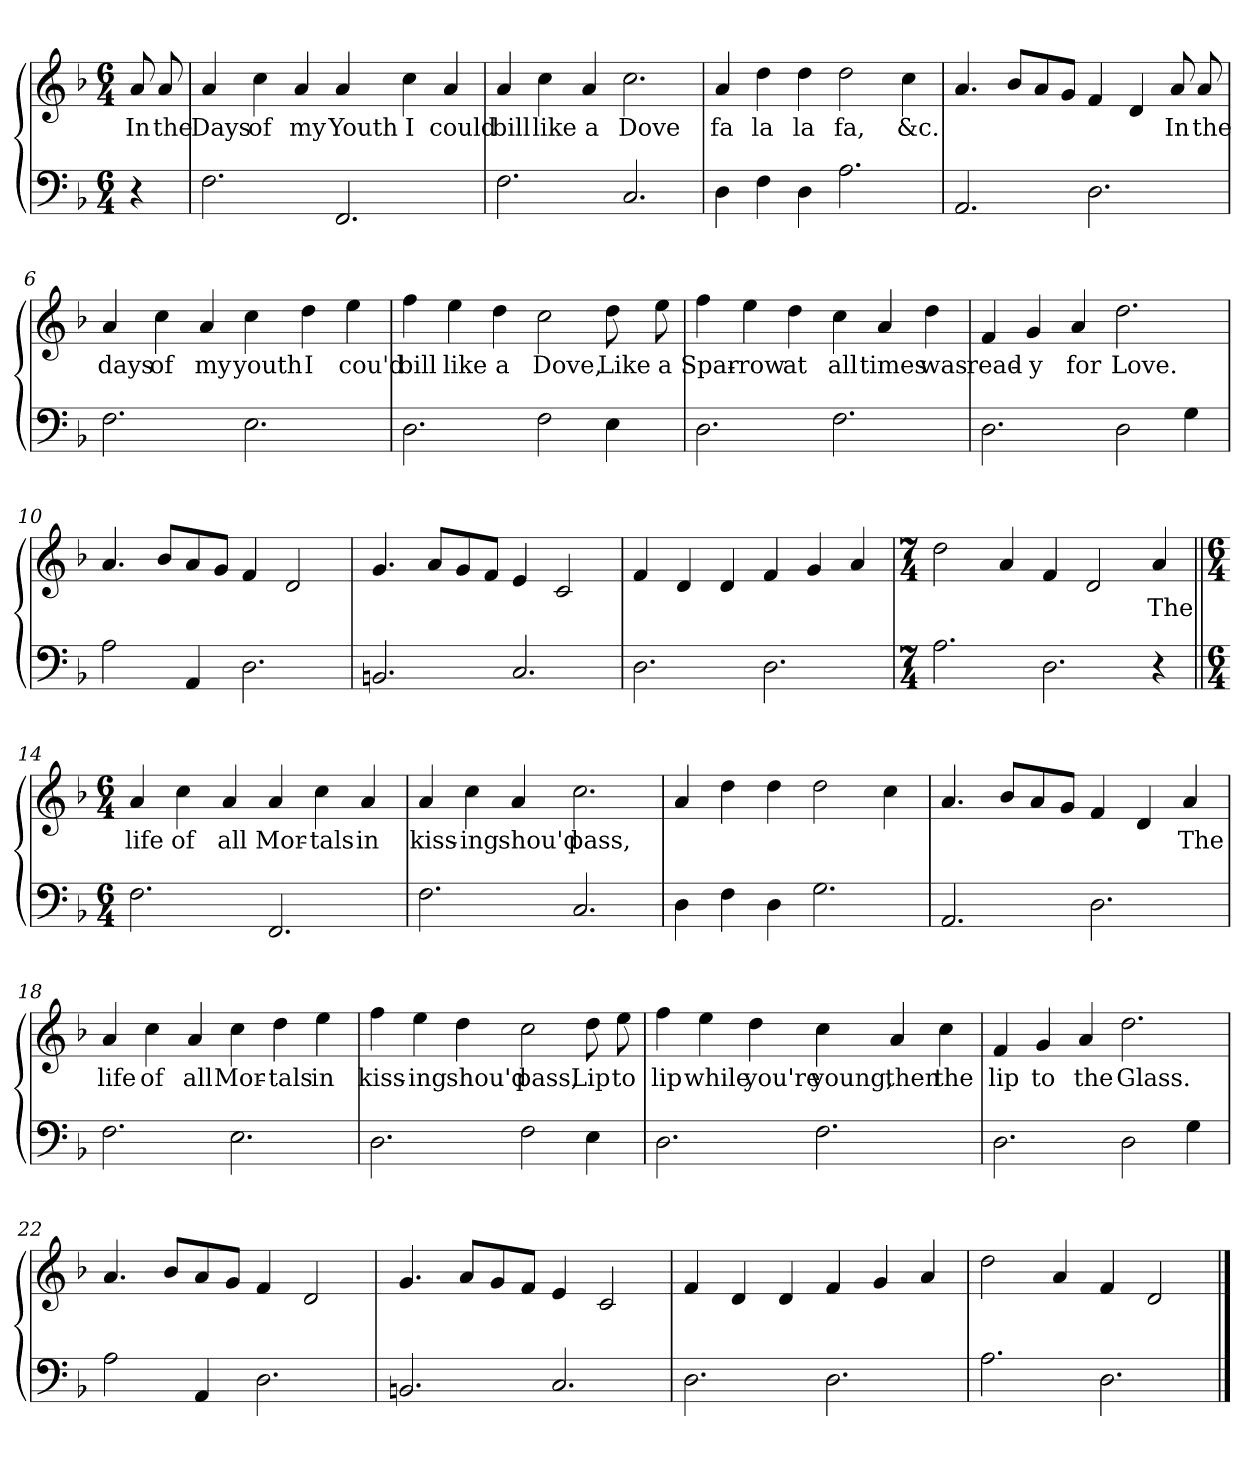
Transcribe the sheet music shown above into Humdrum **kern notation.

**kern	**kern	**text
*part2	*part1	*part1
*staff2	*staff1	*staff1
*clefF4	*clefG2	*
*k[b-]	*k[b-]	*
*F:	*F:	*
*M6/4	*M6/4	*
=1	=1	=1
4r	8a/	In
.	8a/	the
=2	=2	=2
2.F\	4a/	Days
.	4cc\	of
.	4a/	my
2.FF/	4a/	Youth
.	4cc\	I
.	4a/	could
=3	=3	=3
2.F\	4a/	bill
.	4cc\	like
.	4a/	a
2.C/	2.cc\	Dove
=4	=4	=4
4D\	4a/	fa
4F\	4dd\	la
4D\	4dd\	la
2.A\	2dd\	fa,
.	4cc\	&c.
!!LO:LB:g=z
=5	=5	=5
2.AA/	4.a/	.
.	8b-/L	.
.	8a/	.
.	8g/J	.
2.D\	4f/	.
.	4d/	.
.	8a/	In
.	8a/	the
=6	=6	=6
2.F\	4a/	days
.	4cc\	of
.	4a/	my
2.E\	4cc\	youth
.	4dd\	I
.	4ee\	cou'd
=7	=7	=7
2.D\	4ff\	bill
.	4ee\	like
.	4dd\	a
2F\	2cc\	Dove,
4E\	8dd\	Like
.	8ee\	a
!!LO:LB:g=z
=8	=8	=8
2.D\	4ff\	Spar-
.	4ee\	-row
.	4dd\	at
2.F\	4cc\	all
.	4a/	times
.	4dd\	was
=9	=9	=9
2.D\	4f/	read-
.	4g/	-y
.	4a/	for
2D\	2.dd\	Love.
4G\	.	.
=10	=10	=10
2A\	4.a/	.
.	8b-/L	.
4AA/	8a/	.
.	8g/J	.
2.D\	4f/	.
.	2d/	.
=11	=11	=11
2.BBn/	4.g/	.
.	8a/L	.
.	8g/	.
.	8f/J	.
2.C/	4e/	.
.	2c/	.
!!LO:LB:g=z
=12	=12	=12
2.D\	4f/	.
.	4d/	.
.	4d/	.
2.D\	4f/	.
.	4g/	.
.	4a/	.
=13	=13	=13
*M7/4	*M7/4	*
2.A\	2dd\	.
.	4a/	.
2.D\	4f/	.
.	2d/	.
4r	4a/	The
=14||	=14||	=14||
*M6/4	*M6/4	*
2.F\	4a/	life
.	4cc\	of
.	4a/	all
2.FF/	4a/	Mor-
.	4cc\	-tals
.	4a/	in
=15	=15	=15
2.F\	4a/	kiss-
.	4cc\	-ing
.	4a/	shou'd
2.C/	2.cc\	pass,
!!LO:LB:g=z
=16	=16	=16
4D\	4a/	.
4F\	4dd\	.
4D\	4dd\	.
2.G\	2dd\	.
.	4cc\	.
=17	=17	=17
2.AA/	4.a/	.
.	8b-/L	.
.	8a/	.
.	8g/J	.
2.D\	4f/	.
.	4d/	.
.	4a/	The
=18	=18	=18
2.F\	4a/	life
.	4cc\	of
.	4a/	all
2.E\	4cc\	Mor-
.	4dd\	-tals
.	4ee\	in
=19	=19	=19
2.D\	4ff\	kiss-
.	4ee\	-ing
.	4dd\	shou'd
2F\	2cc\	pass,
4E\	8dd\	Lip
.	8ee\	to
!!LO:LB:g=z
=20	=20	=20
2.D\	4ff\	lip
.	4ee\	while
.	4dd\	you're
2.F\	4cc\	young,
.	4a/	then
.	4cc\	the
=21	=21	=21
2.D\	4f/	lip
.	4g/	to
.	4a/	the
2D\	2.dd\	Glass.
4G\	.	.
=22	=22	=22
2A\	4.a/	.
.	8b-/L	.
4AA/	8a/	.
.	8g/J	.
2.D\	4f/	.
.	2d/	.
!!LO:PB:g=z
=23	=23	=23
2.BBn/	4.g/	.
.	8a/L	.
.	8g/	.
.	8f/J	.
2.C/	4e/	.
.	2c/	.
=24	=24	=24
2.D\	4f/	.
.	4d/	.
.	4d/	.
2.D\	4f/	.
.	4g/	.
.	4a/	.
=25	=25	=25
2.A\	2dd\	.
.	4a/	.
2.D\	4f/	.
.	2d/	.
==	==	==
*-	*-	*-
